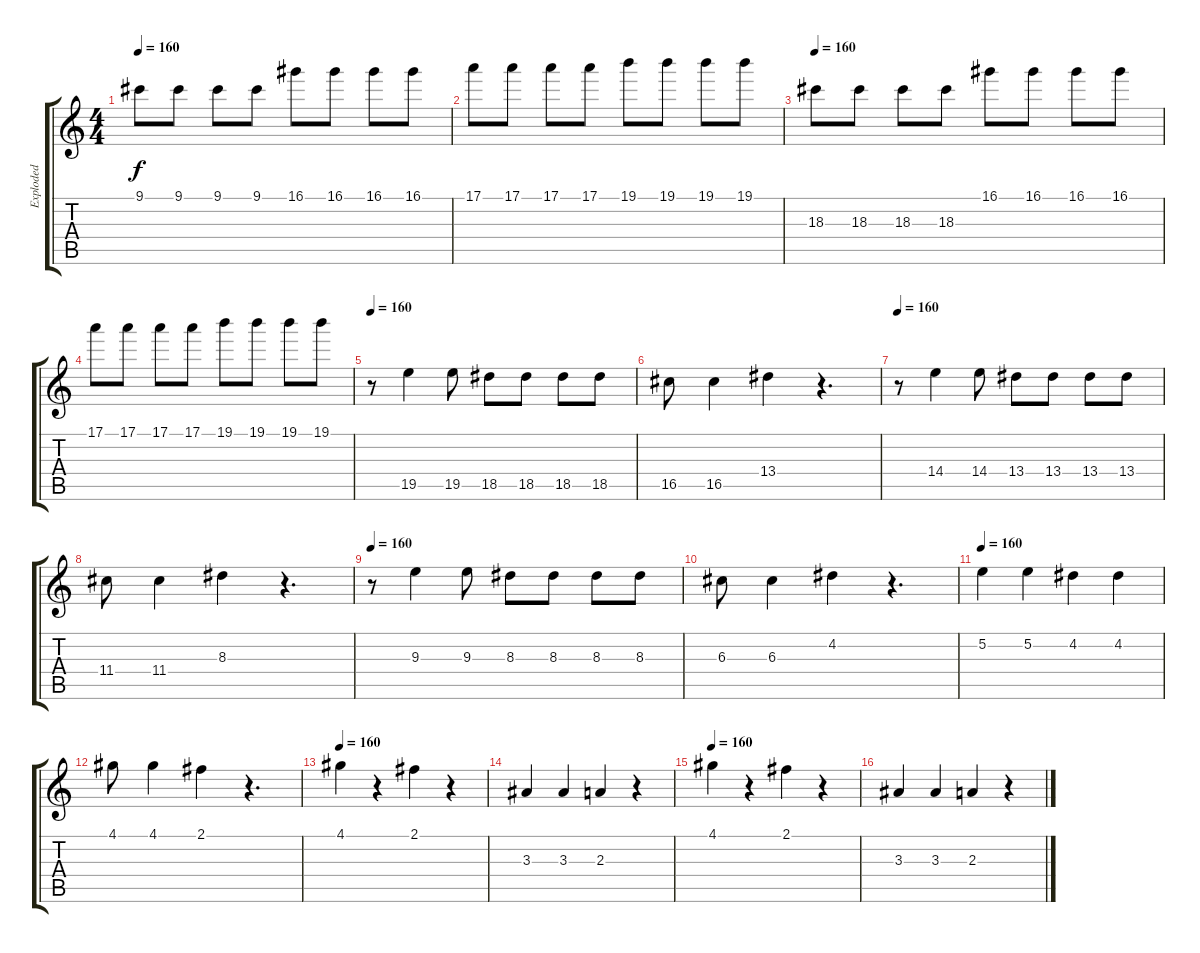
\track ("Exploded" "Exploded") {instrument overdrivenguitar}
\staff {score tabs}
\tuning (E4 B3 G3 D3 A2 E2) {hide}
\ts (4 4)
\tempo 160
\clef g2
\ks c
9.1.8{dy f} 9.1.8 9.1.8 9.1.8 16.1.8 16.1.8 16.1.8 16.1.8 |
17.1.8 17.1.8 17.1.8 17.1.8 19.1.8 19.1.8 19.1.8 19.1.8 |
\tempo 160
18.3.8 18.3.8 18.3.8 18.3.8 16.1.8 16.1.8 16.1.8 16.1.8 |
17.1.8 17.1.8 17.1.8 17.1.8 19.1.8 19.1.8 19.1.8 19.1.8 |
\tempo 160
r.8 19.5.4 19.5.8 18.5.8 18.5.8 18.5.8 18.5.8 |
16.5.8 16.5.4 13.4.4 r.4{d} |
\tempo 160
r.8 14.4.4 14.4.8 13.4.8 13.4.8 13.4.8 13.4.8 |
11.4.8 11.4.4 8.3.4 r.4{d} |
\tempo 160
r.8 9.3.4 9.3.8 8.3.8 8.3.8 8.3.8 8.3.8 |
6.3.8 6.3.4 4.2.4 r.4{d} |
\tempo 160
5.2.4 5.2.4 4.2.4 4.2.4 |
4.1.8 4.1.4 2.1.4 r.4{d} |
\tempo 160
4.1.4 r.4 2.1.4 r.4 |
3.3.4 3.3.4 2.3.4 r.4 |
\tempo 160
4.1.4 r.4 2.1.4 r.4 |
3.3.4 3.3.4 2.3.4 r.4
